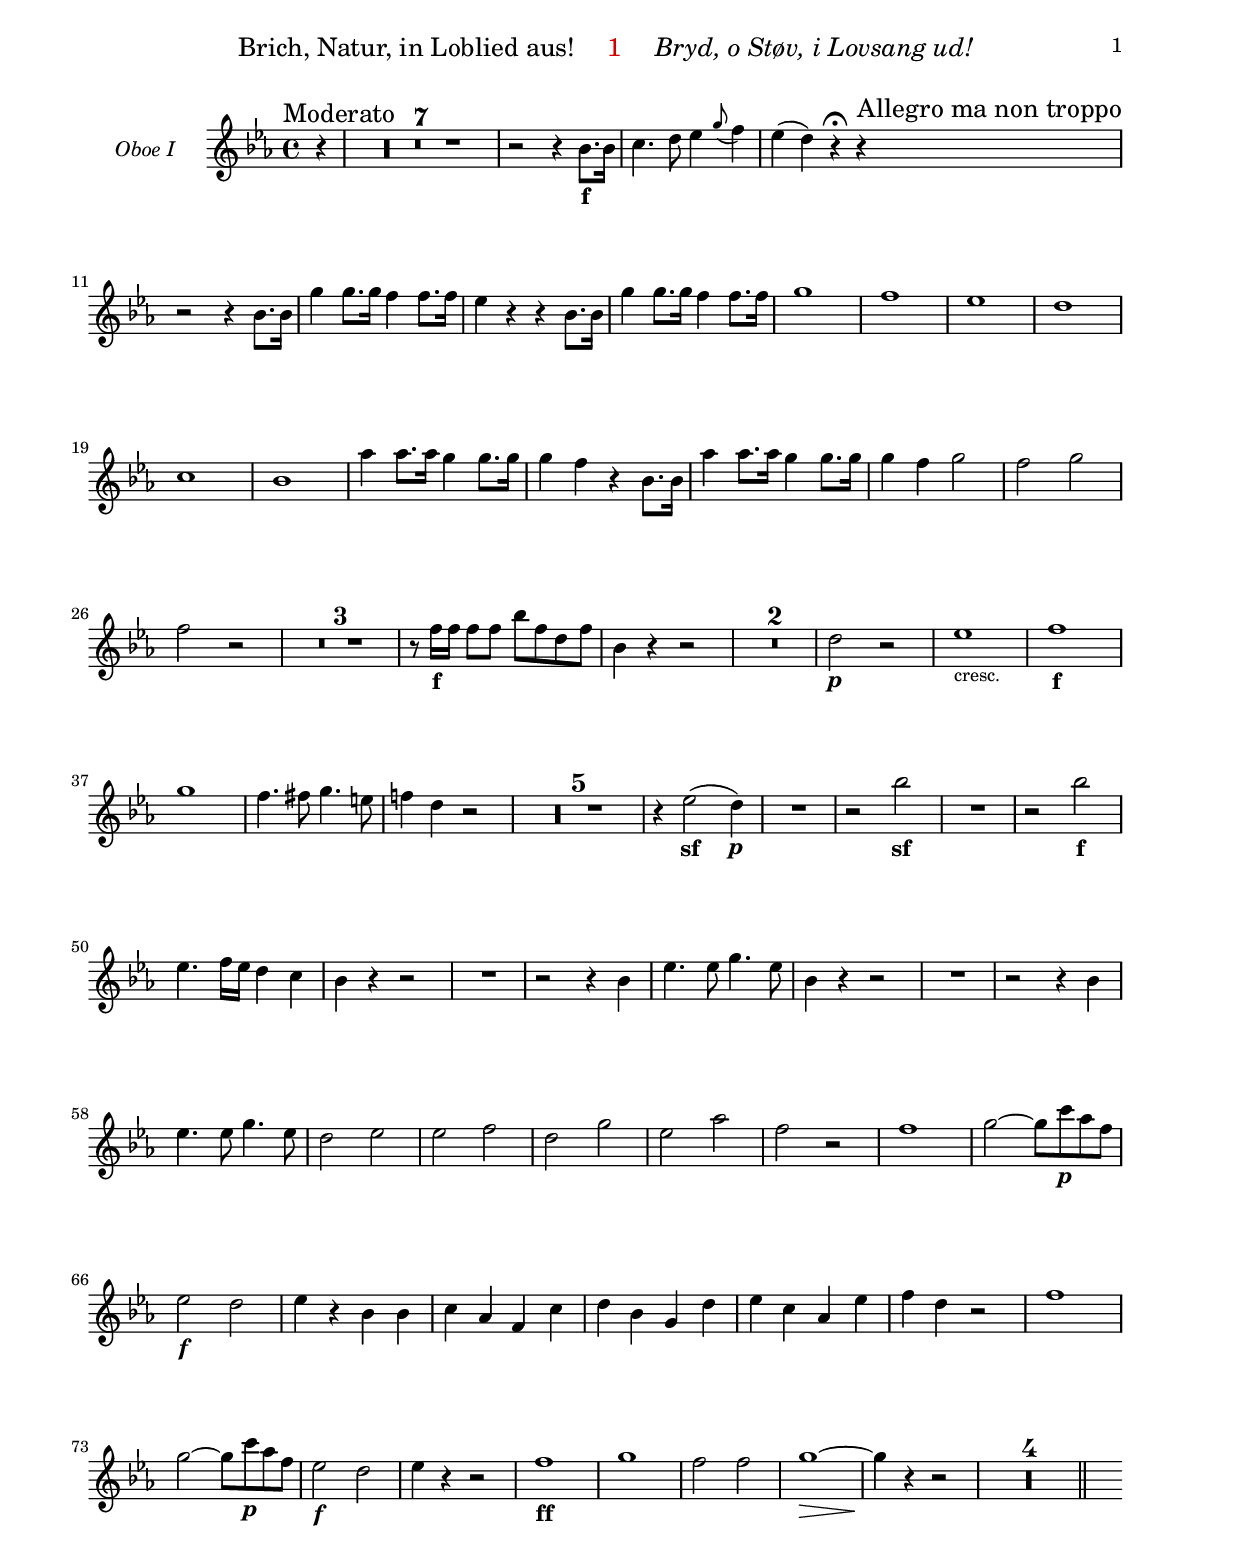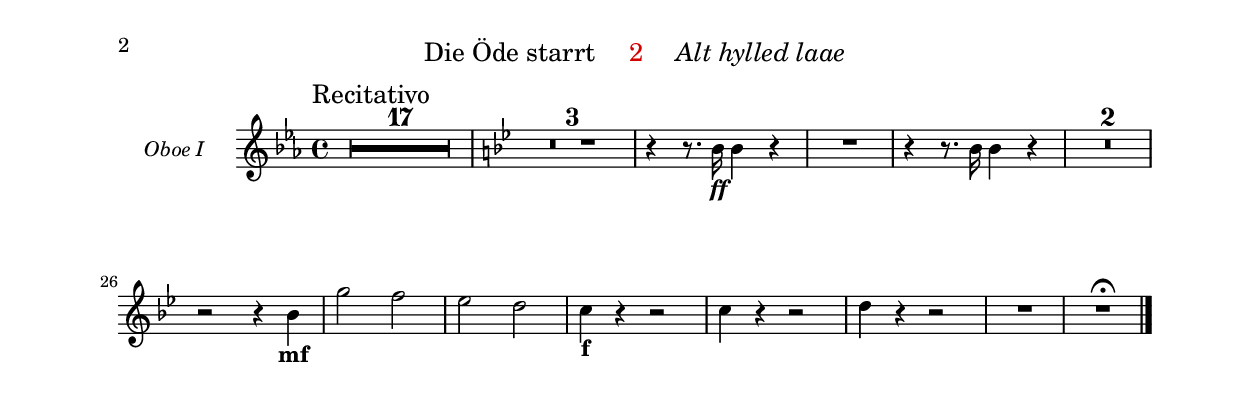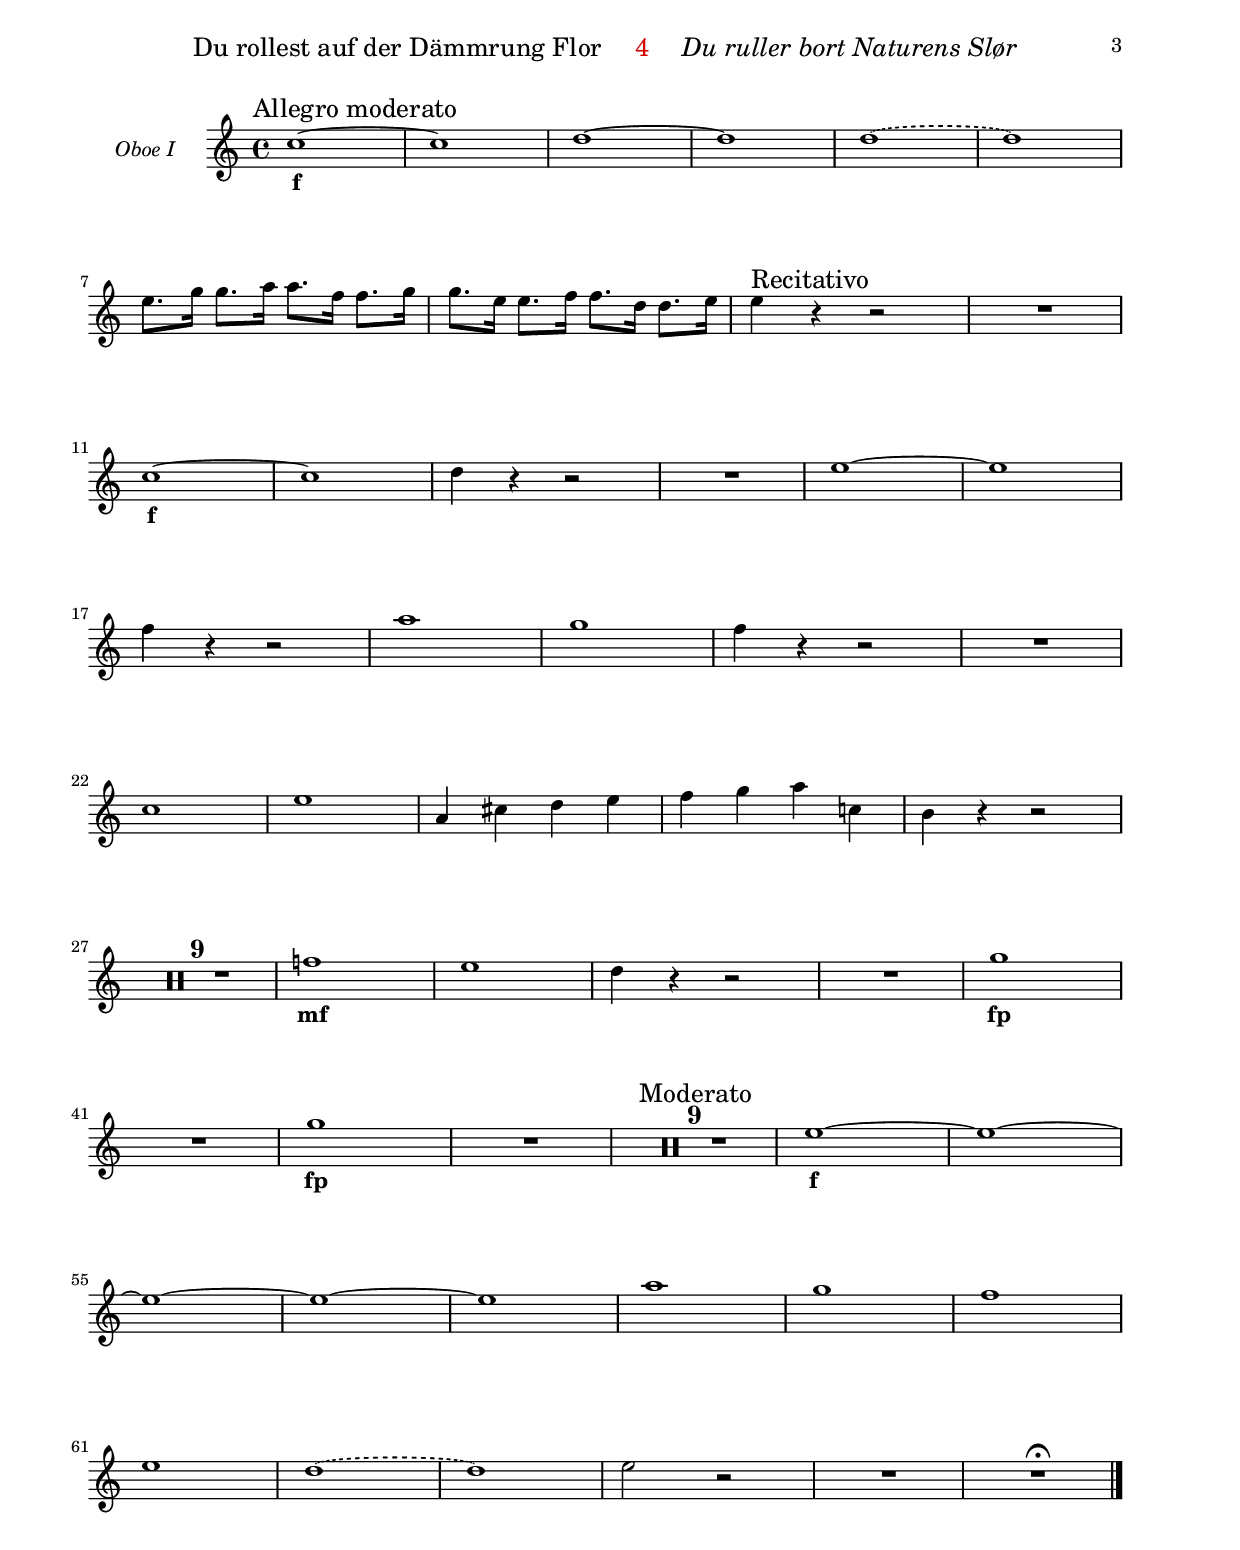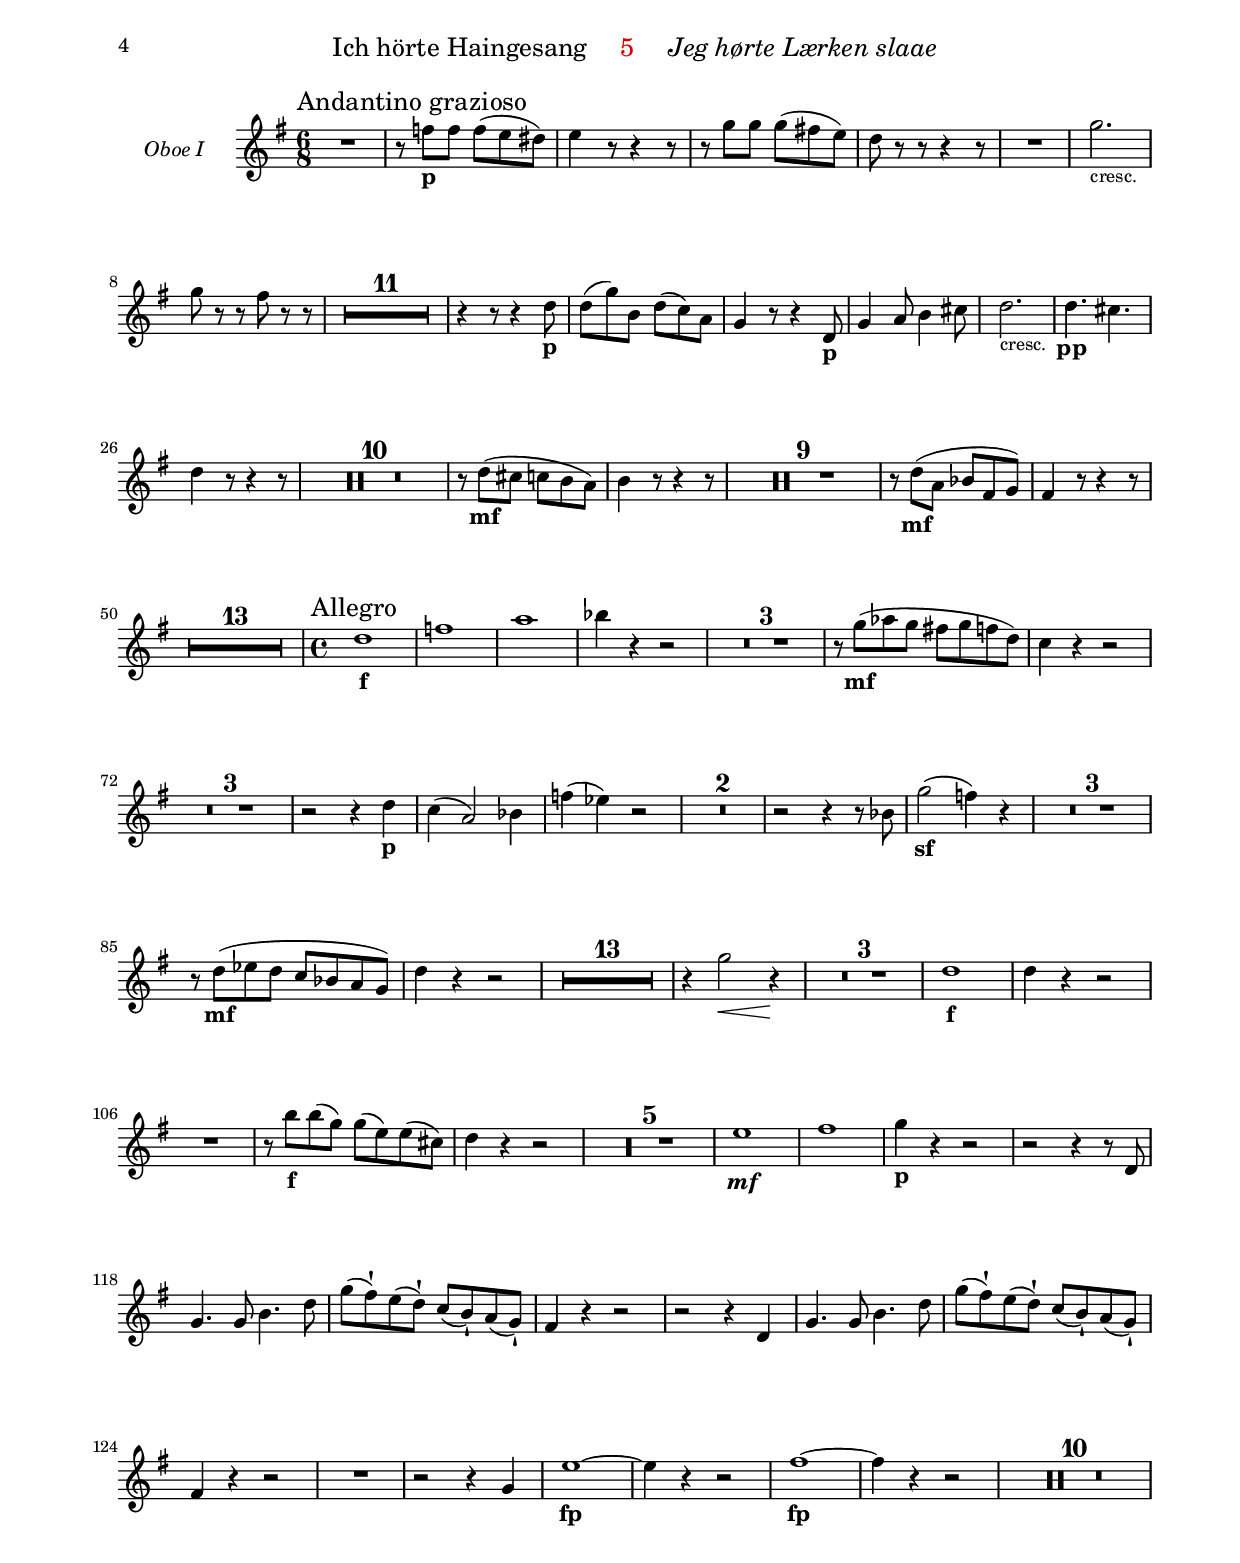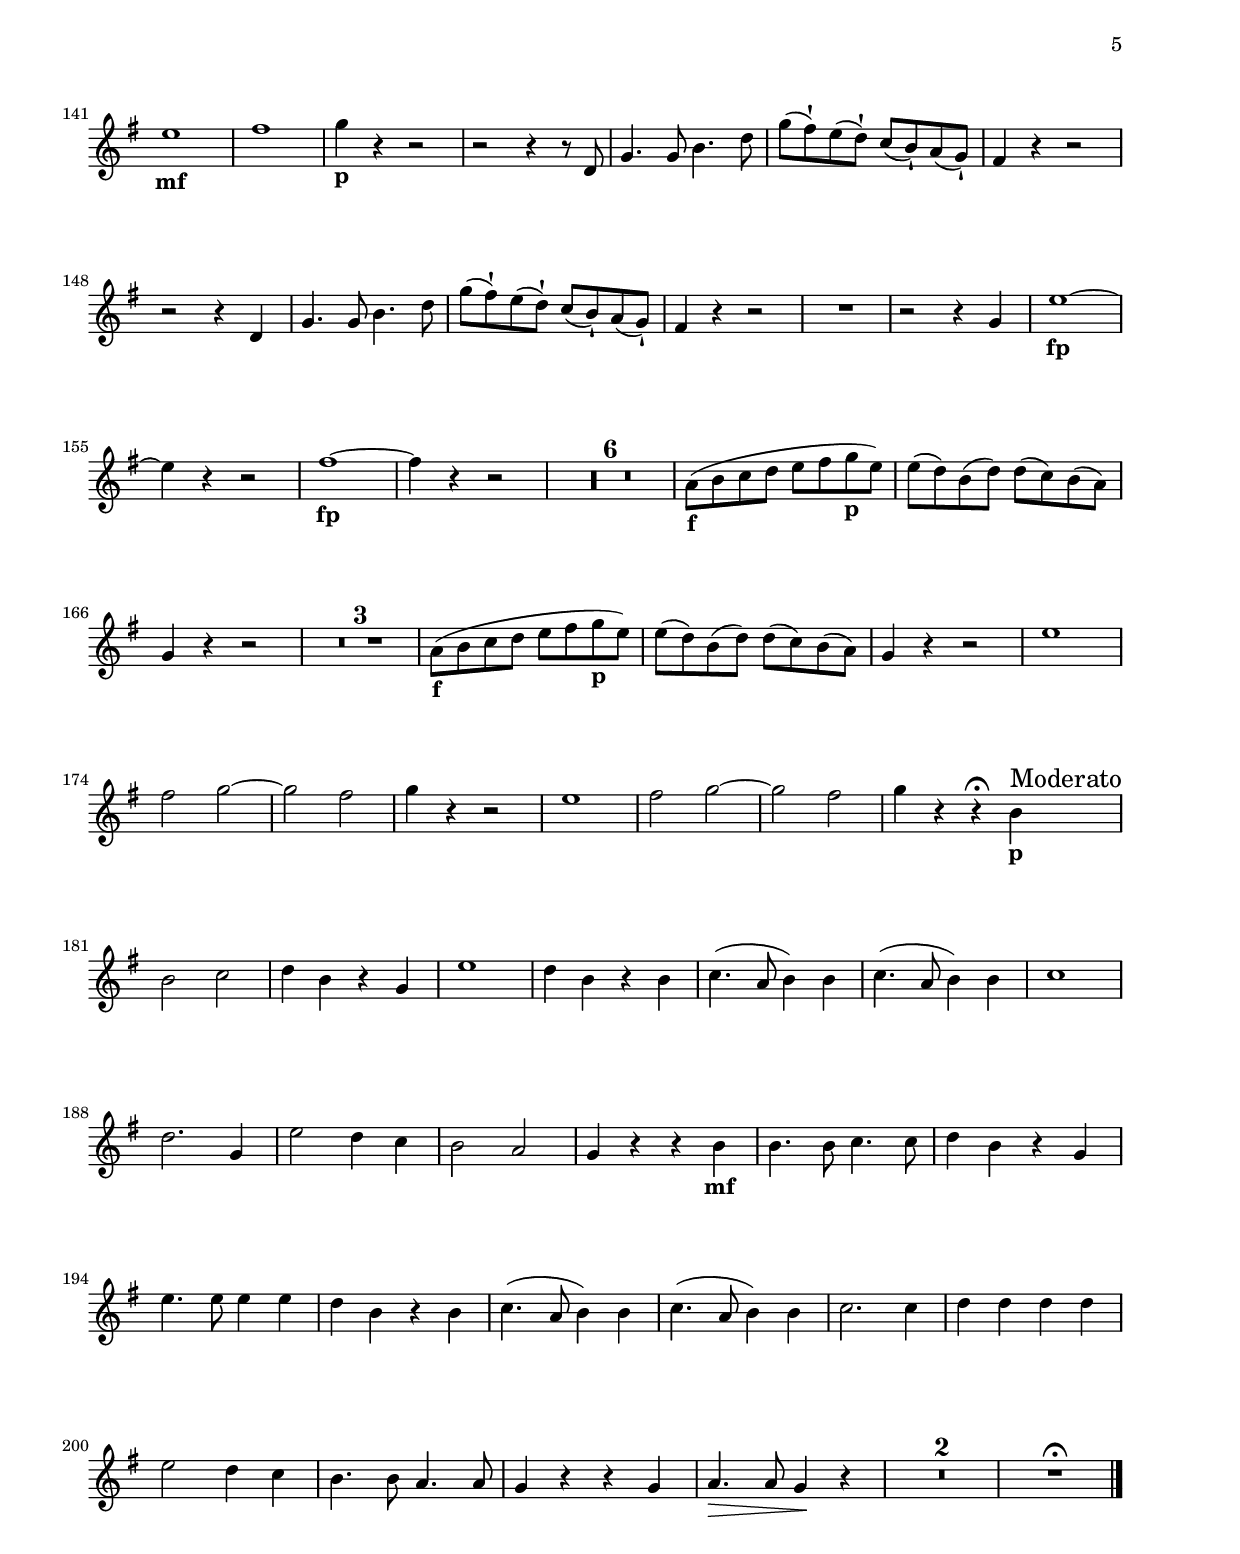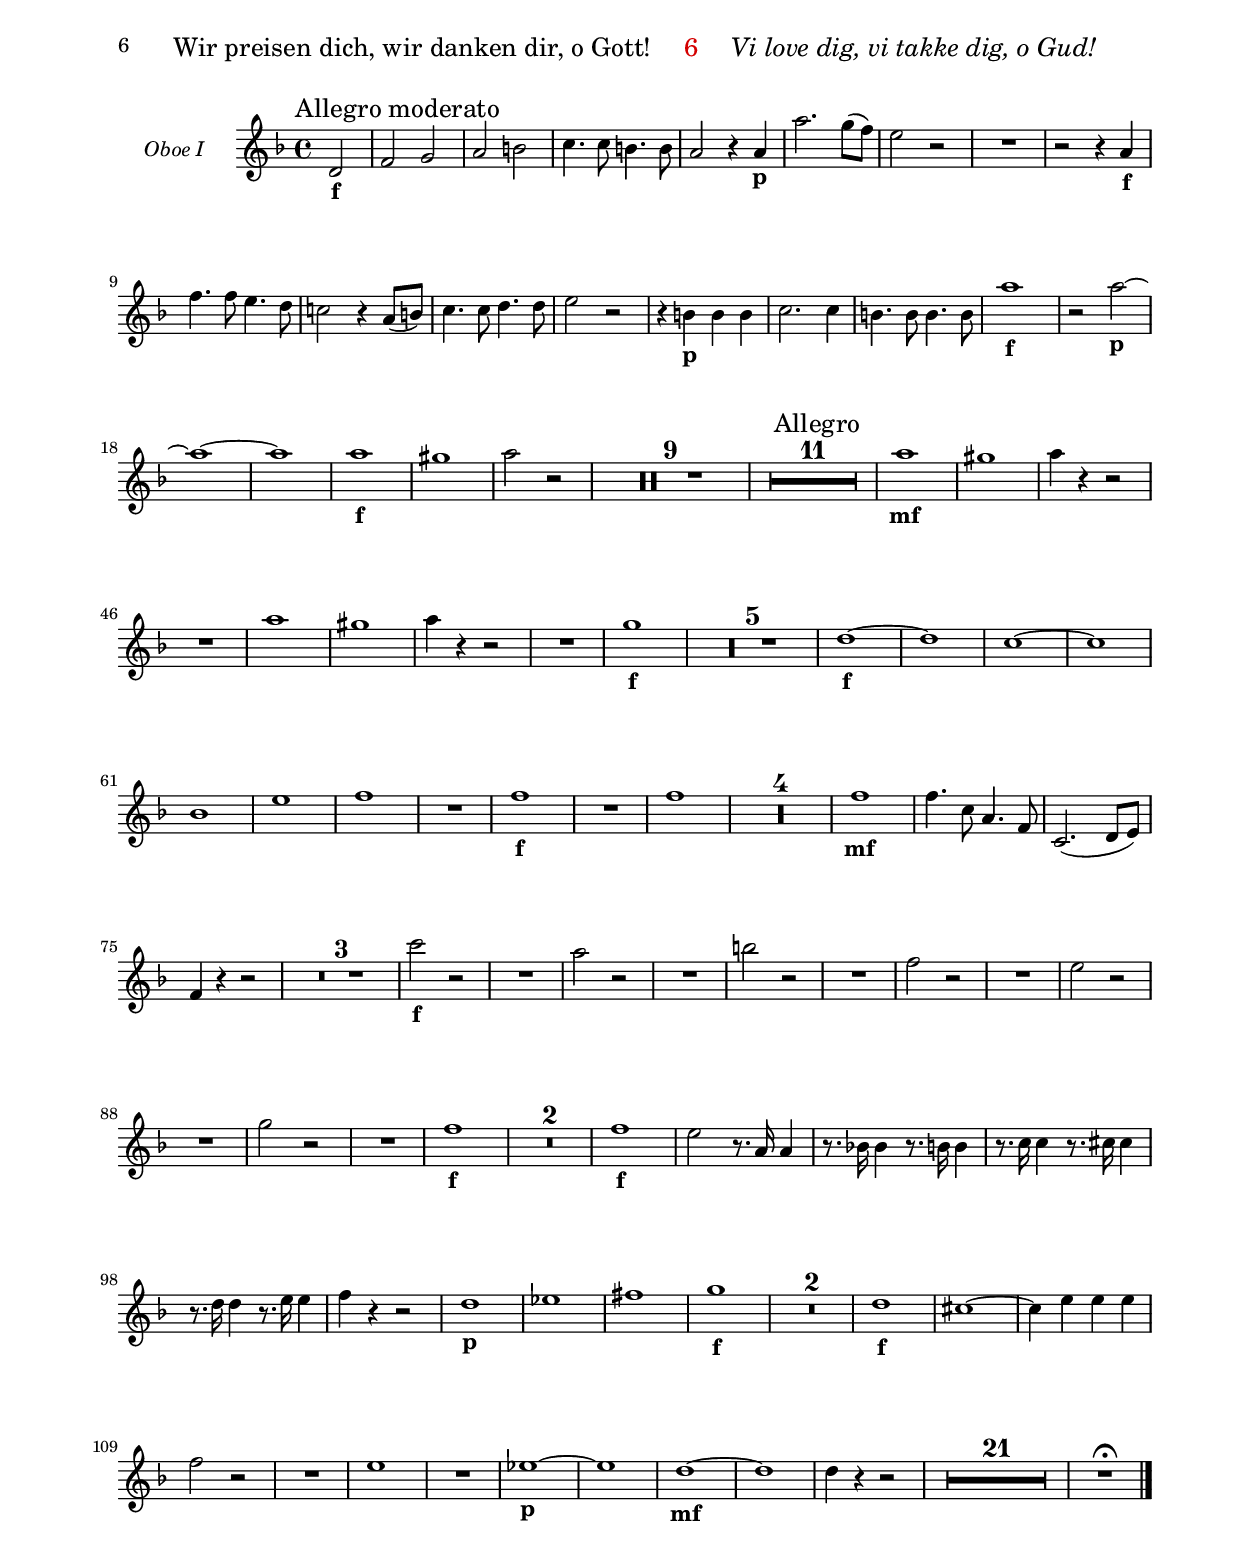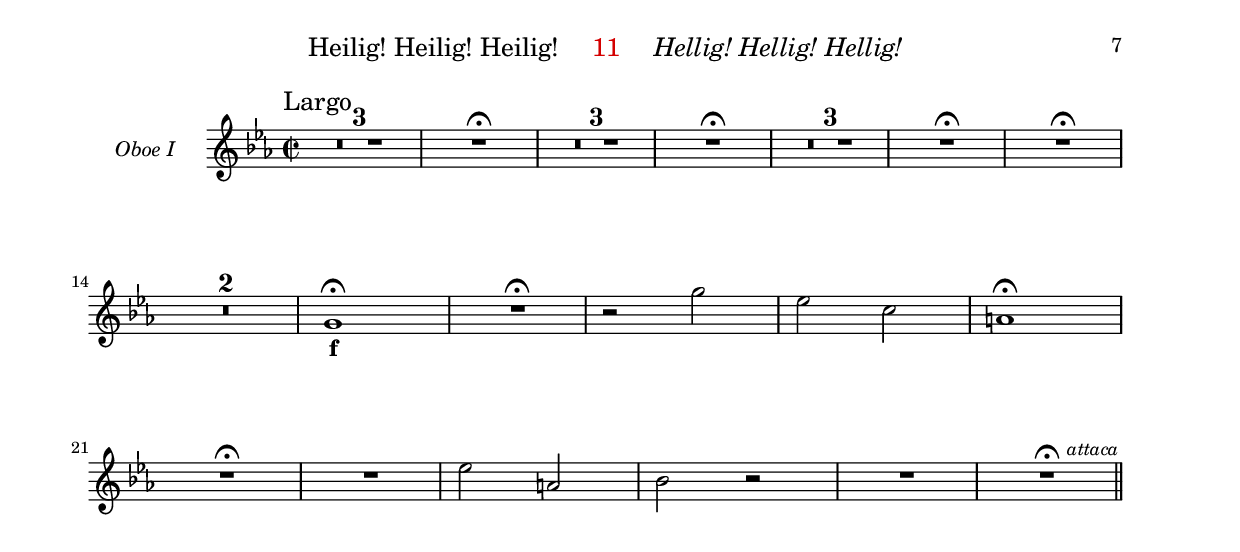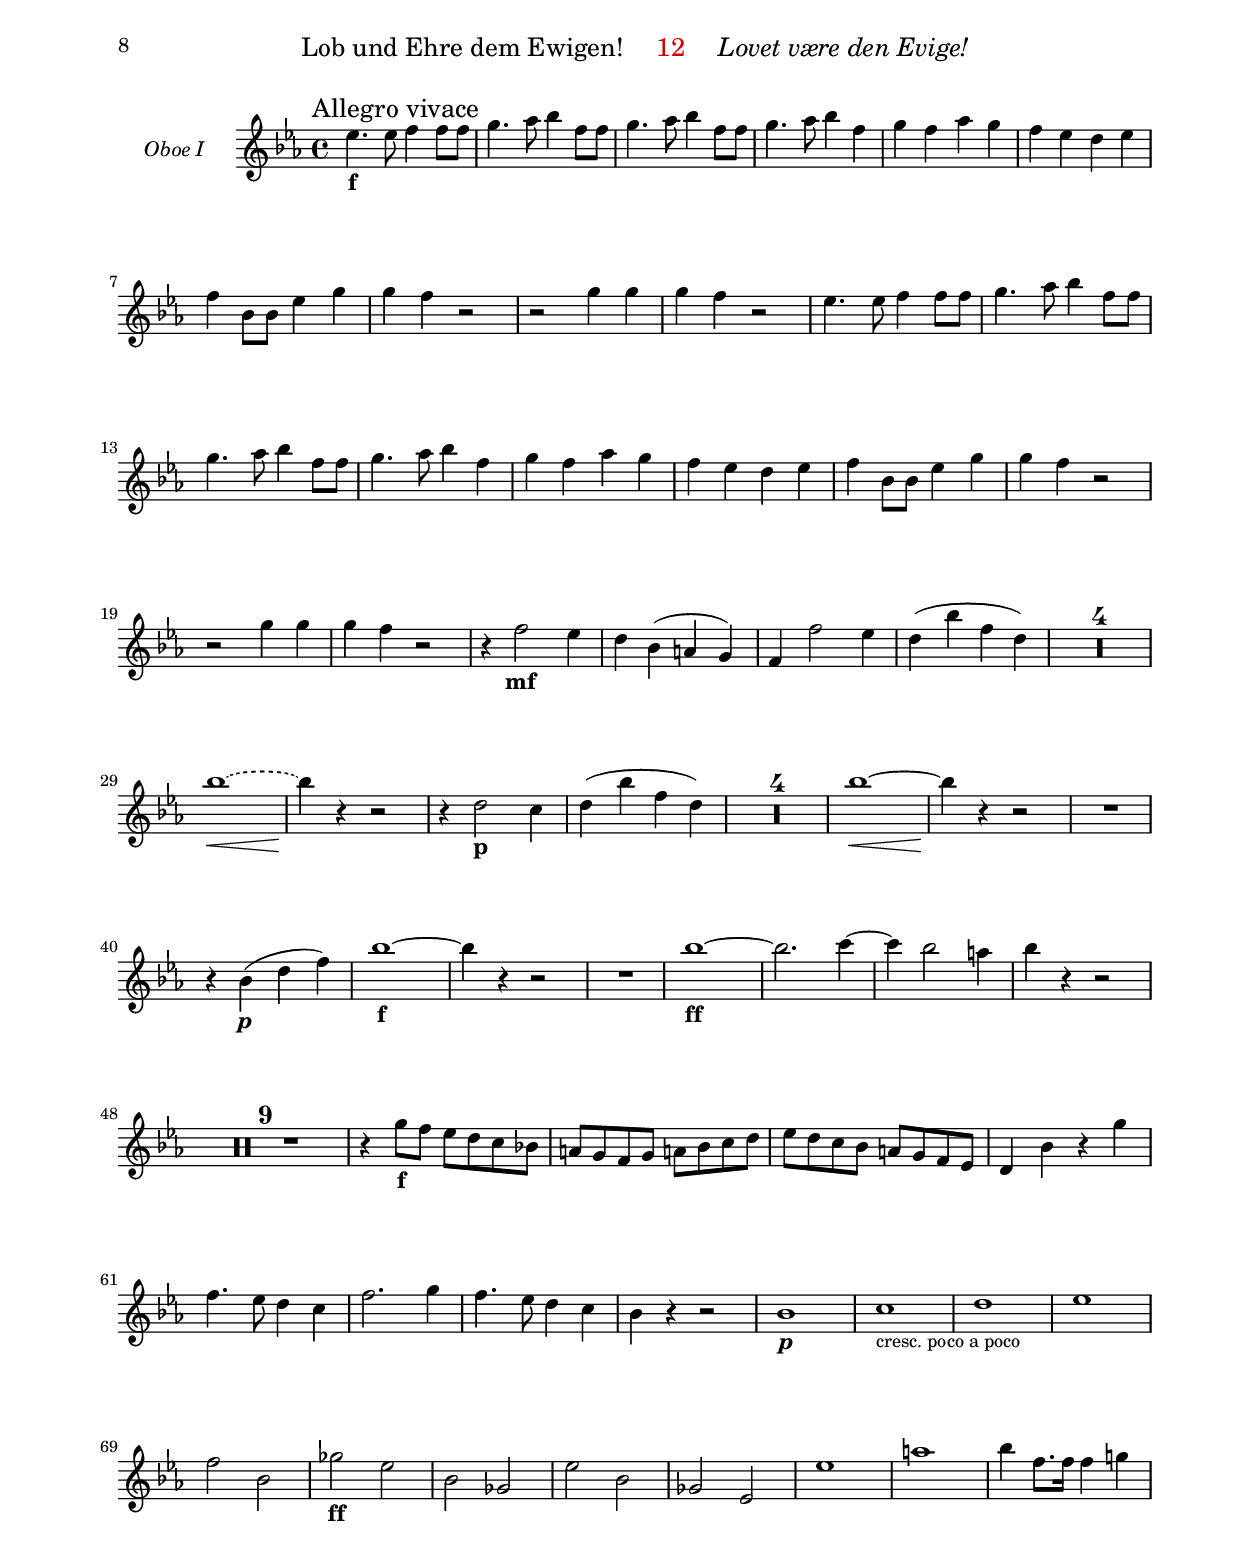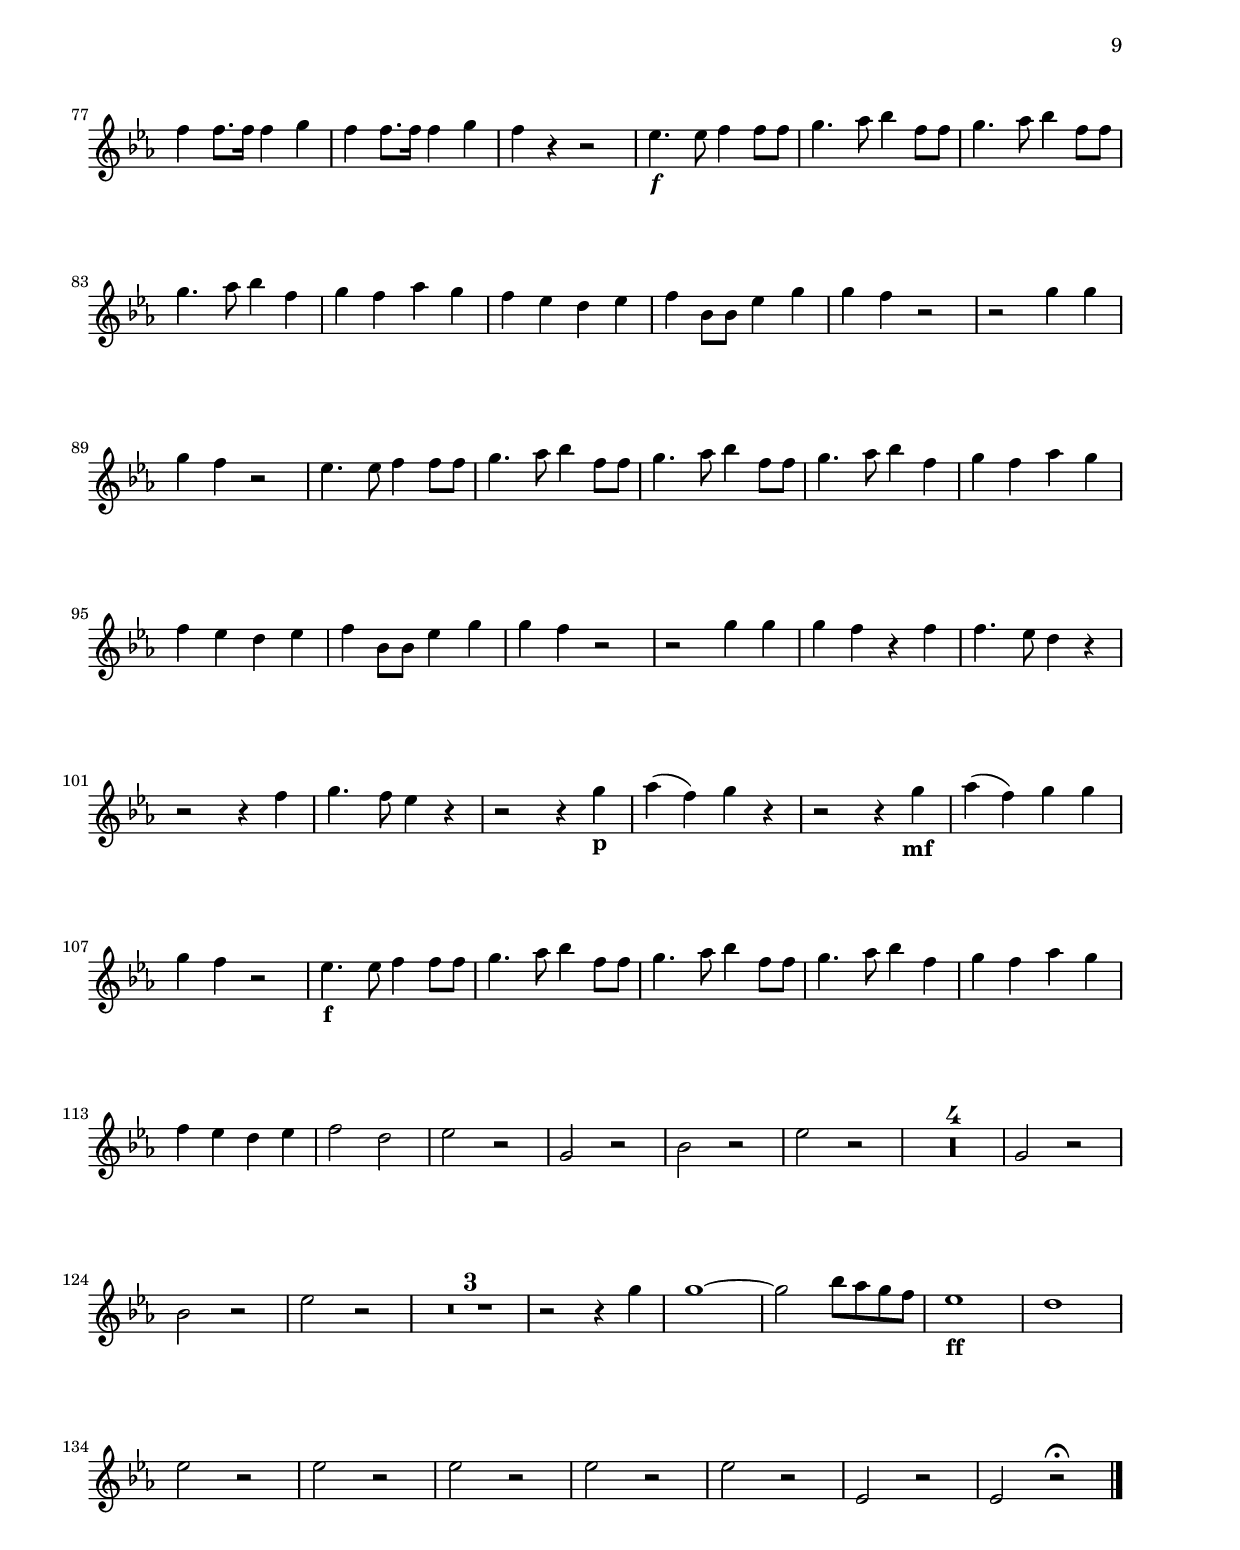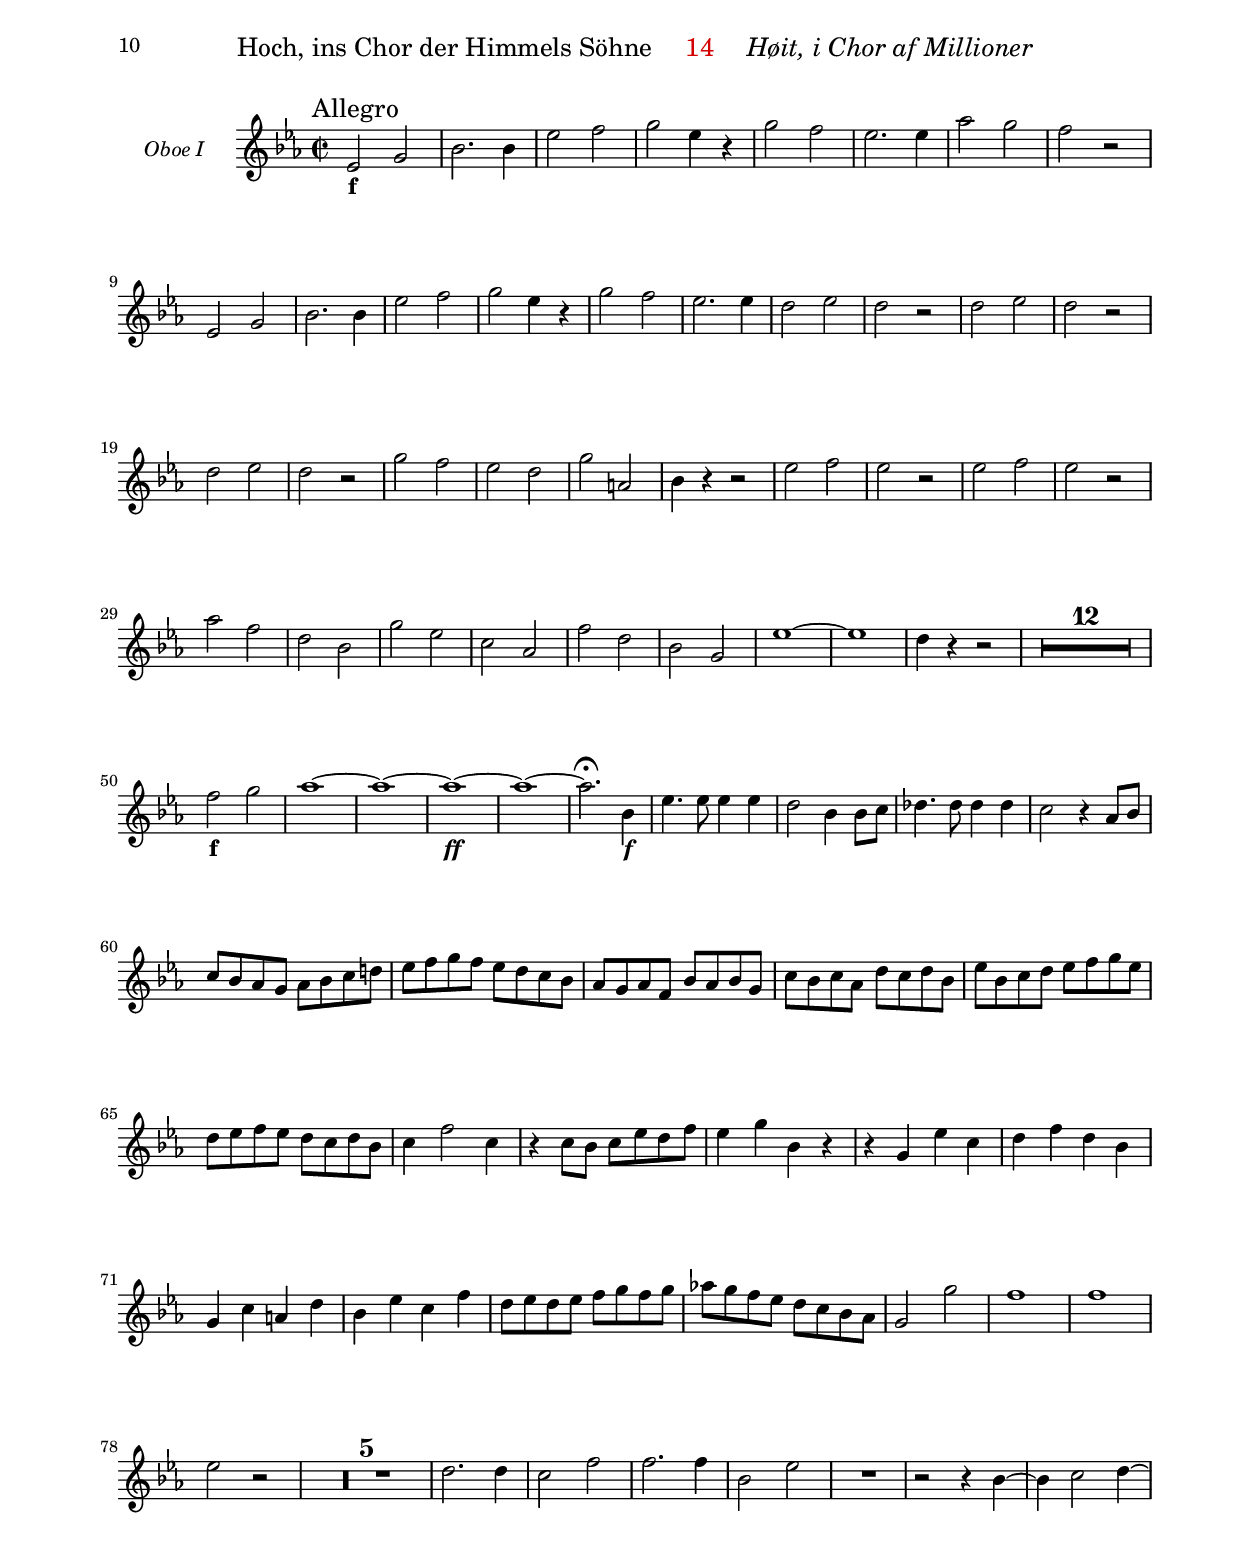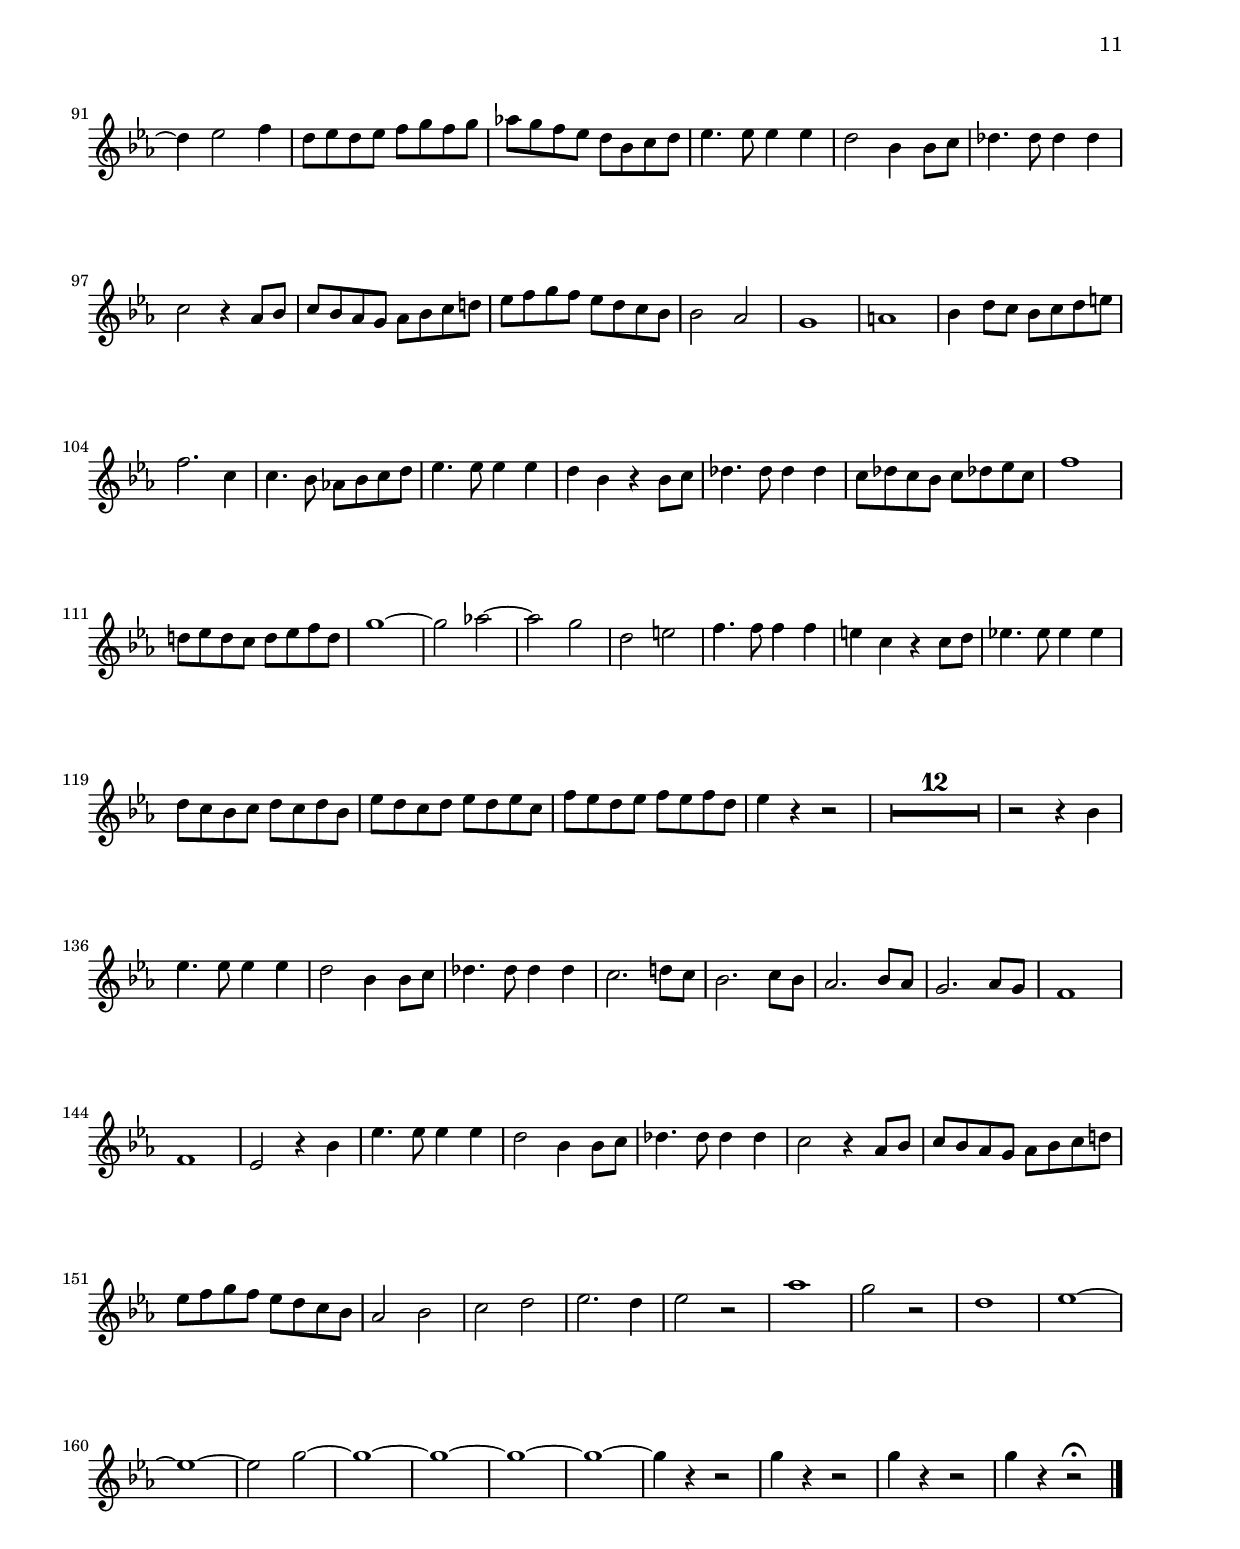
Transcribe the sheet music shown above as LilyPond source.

% (c) 2020 by Wolfgang Esser-Skala.
% This file is licensed under the Creative Commons Attribution-NonCommercial-ShareAlike 4.0 International License.
% To view a copy of this license, visit http://creativecommons.org/licenses/by-nc-sa/4.0/.

\version "2.18.0"

\include "../definitions.ly"

\paper {
	indent = 2\cm
	top-margin = 1.5\cm
	system-separator-markup = ##f
	system-system-spacing =
    #'((basic-distance . 18)
       (minimum-distance . 18)
       (padding . -100)
       (stretchability . 0))

	top-system-spacing =
    #'((basic-distance . 12)
       (minimum-distance . 12)
       (padding . -100)
       (stretchability . 0))

	top-markup-spacing =
    #'((basic-distance . 0)
       (minimum-distance . 0)
       (padding . -100)
       (stretchability . 0))

	markup-system-spacing =
    #'((basic-distance . 12)
       (minimum-distance . 12)
       (padding . -100)
       (stretchability . 0))

	systems-per-page = #9
}

#(set-global-staff-size 17.82)

\layout {
	\context {
		\Staff
		instrumentName = "Oboe I"
	}
}

\book {
	\bookpart {
		\header {
			number = "1"
			title = "Brich, Natur, in Loblied aus!"
			dansktitle = "Bryd, o Støv, i Lovsang ud!"
		}
		\score {
			<<
				\new Staff { \BrichNaturOboeI }
			>>
		}
	}
	\bookpart {
		\header {
			number = "2"
			title = "Die Öde starrt"
			dansktitle = "Alt hylled laae"
		}
		\paper { systems-per-page = #2 }
		\score {
			<<
				\new Staff { \DieOedeOboeI }
			>>
		}
	}
	\bookpart {
		\header {
			number = "4"
			title = "Du rollest auf der Dämmrung Flor"
			dansktitle = "Du ruller bort Naturens Slør"
		}
		\score {
			<<
				\new Staff { \DuRollestOboeI }
			>>
		}
	}
	\bookpart {
		\header {
			number = "5"
			title = "Ich hörte Haingesang"
			dansktitle = "Jeg hørte Lærken slaae"
		}
		\score {
			<<
				\new Staff { \IchHoerteOboeI }
			>>
		}
	}
	\bookpart {
		\header {
			number = "6"
			title = "Wir preisen dich, wir danken dir, o Gott!"
			dansktitle = "Vi love dig, vi takke dig, o Gud!"
		}
		\score {
			<<
				\new Staff { \WirPreisenOboeI }
			>>
		}
	}
	\bookpart {
		\header {
			number = "11"
			title = "Heilig! Heilig! Heilig!"
			dansktitle = "Hellig! Hellig! Hellig!"
		}
		\paper { systems-per-page = #3 }
		\score {
			<<
				\new Staff { \HeiligOboeI }
			>>
		}
	}
	\bookpart {
		\header {
			number = "12"
			title = "Lob und Ehre dem Ewigen!"
			dansktitle = "Lovet være den Evige!"
		}
		\score {
			<<
				\new Staff { \LobUndEhreOboeI }
			>>
		}
	}
	\bookpart {
		\header {
			number = "14"
			title = "Hoch, ins Chor der Himmels Söhne"
			dansktitle = "Høit, i Chor af Millioner"
		}
		\score {
			<<
				\new Staff { \HochInsChorOboeI }
			>>
		}
	}
}
